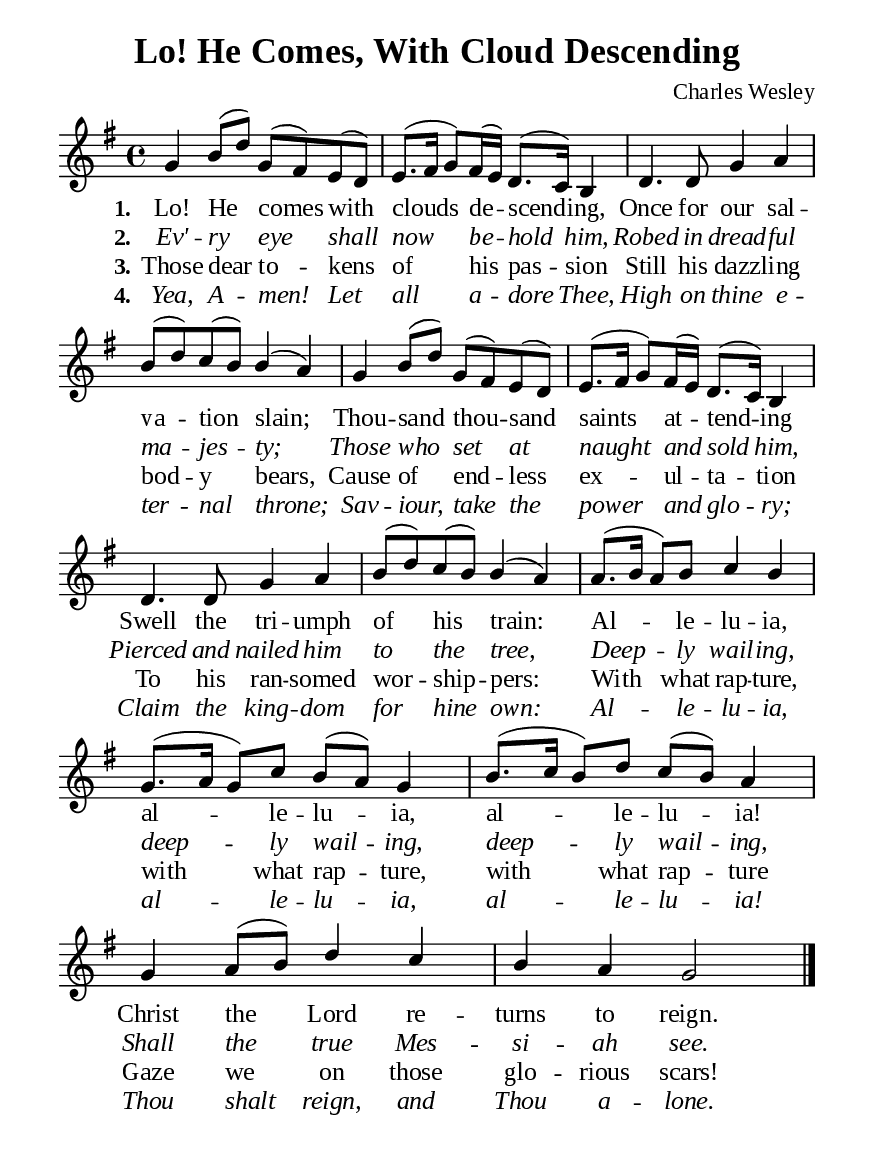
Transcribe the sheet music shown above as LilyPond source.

\version "2.18.2"

\header {
  title = "Lo! He Comes, With Cloud Descending"
  composer = "Charles Wesley"
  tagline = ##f
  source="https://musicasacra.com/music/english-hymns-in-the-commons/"
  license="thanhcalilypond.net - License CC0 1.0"
}

global= {
  \key g \major
  \time 4/4
  \override Score.BarNumber.break-visibility = ##(#f #f #f)
}

\paper {
  #(set-paper-size "a5")
  top-margin = 10\mm
  bottom-margin = 5\mm
  left-margin = 10\mm
  right-margin = 10\mm
  indent = #0
  #(define fonts
	 (make-pango-font-tree "Liberation Serif"
	 		       "Liberation Serif"
			       "Liberation Serif"
			       (/ 20 20)))
}

printItalic = \with {
  \override LyricText.font-shape = #'italic
}

% Verse music
musicVerseSoprano = \relative c'' {
  g4 b8 (d) g, (fis) e (d) |
  e8. (fis16 g8) fis16 (e) d8. (c16) b4 |
  d4. d8 g4 a |
  b8 (d) c (b) b4 (a) |
  g b8 (d) g, (fis) e (d) |
  e8. (fis16 g8) fis16 (e) d8. (c16) b4 |
  d4. d8 g4 a |
  b8 (d) c (b) b4 (a) |
  a8. (b16 a8) b c4 b |
  g8. (a16 g8) c b (a) g4 |
  b8. (c16 b8) d c (b) a4 |
  g a8 (b) d4 c |
  b a g2 \bar "|."
}

% Verse lyrics
verseOne = \lyricmode {
  \set stanza = #"1."
  Lo! He comes with clouds de -- scend -- ing,
  Once for our sal -- va -- tion slain;
  Thou -- sand thou -- sand saints at -- tend -- ing
  Swell the tri -- umph of his train:
  Al -- le -- lu -- ia, al -- le -- lu -- ia,
  al -- le -- lu -- ia! Christ the Lord re -- turns to reign.
}

verseTwo = \lyricmode {
  \set stanza = #"2."
  Ev' -- ry eye shall now be -- hold him,
  Robed in dread -- ful ma -- jes -- ty;
  Those who set at naught and sold him,
  Pierced and nailed him to the tree,
  Deep -- ly wail -- ing, deep -- ly wail -- ing,
  deep -- ly wail -- ing,
  Shall the true Mes -- si -- ah see.
}

verseThree = \lyricmode {
  \set stanza = #"3."
  Those dear to -- kens of his pas -- sion
  Still his dazz -- ling bod -- y bears,
  Cause of end -- less ex -- ul -- ta -- tion
  To his ran -- somed wor -- ship -- pers:
  With what rap -- ture, with what rap -- ture,
  with what rap -- ture
  Gaze we on those glo -- rious scars!
}

verseFour = \lyricmode {
  \set stanza = #"4."
  Yea, A -- men! Let all a -- dore Thee,
  High on thine e -- ter -- nal throne;
  Sav -- iour, take the power and glo -- ry;
  Claim the king -- dom for hine own:
  Al -- le -- lu -- ia, al -- le -- lu -- ia, al -- le -- lu -- ia!
  Thou shalt reign, and Thou a -- lone.
}

% Layout
\score {
    \new ChoirStaff <<
      \new Staff <<
        \clef "treble"
        \new Voice = "sopranos" { \global \stemUp \slurUp \musicVerseSoprano }
      >>
      \new Lyrics \lyricsto sopranos \verseOne
      \new Lyrics \printItalic \lyricsto sopranos \verseTwo
      \new Lyrics \lyricsto sopranos \verseThree
      \new Lyrics \printItalic \lyricsto sopranos \verseFour
    >>
}
